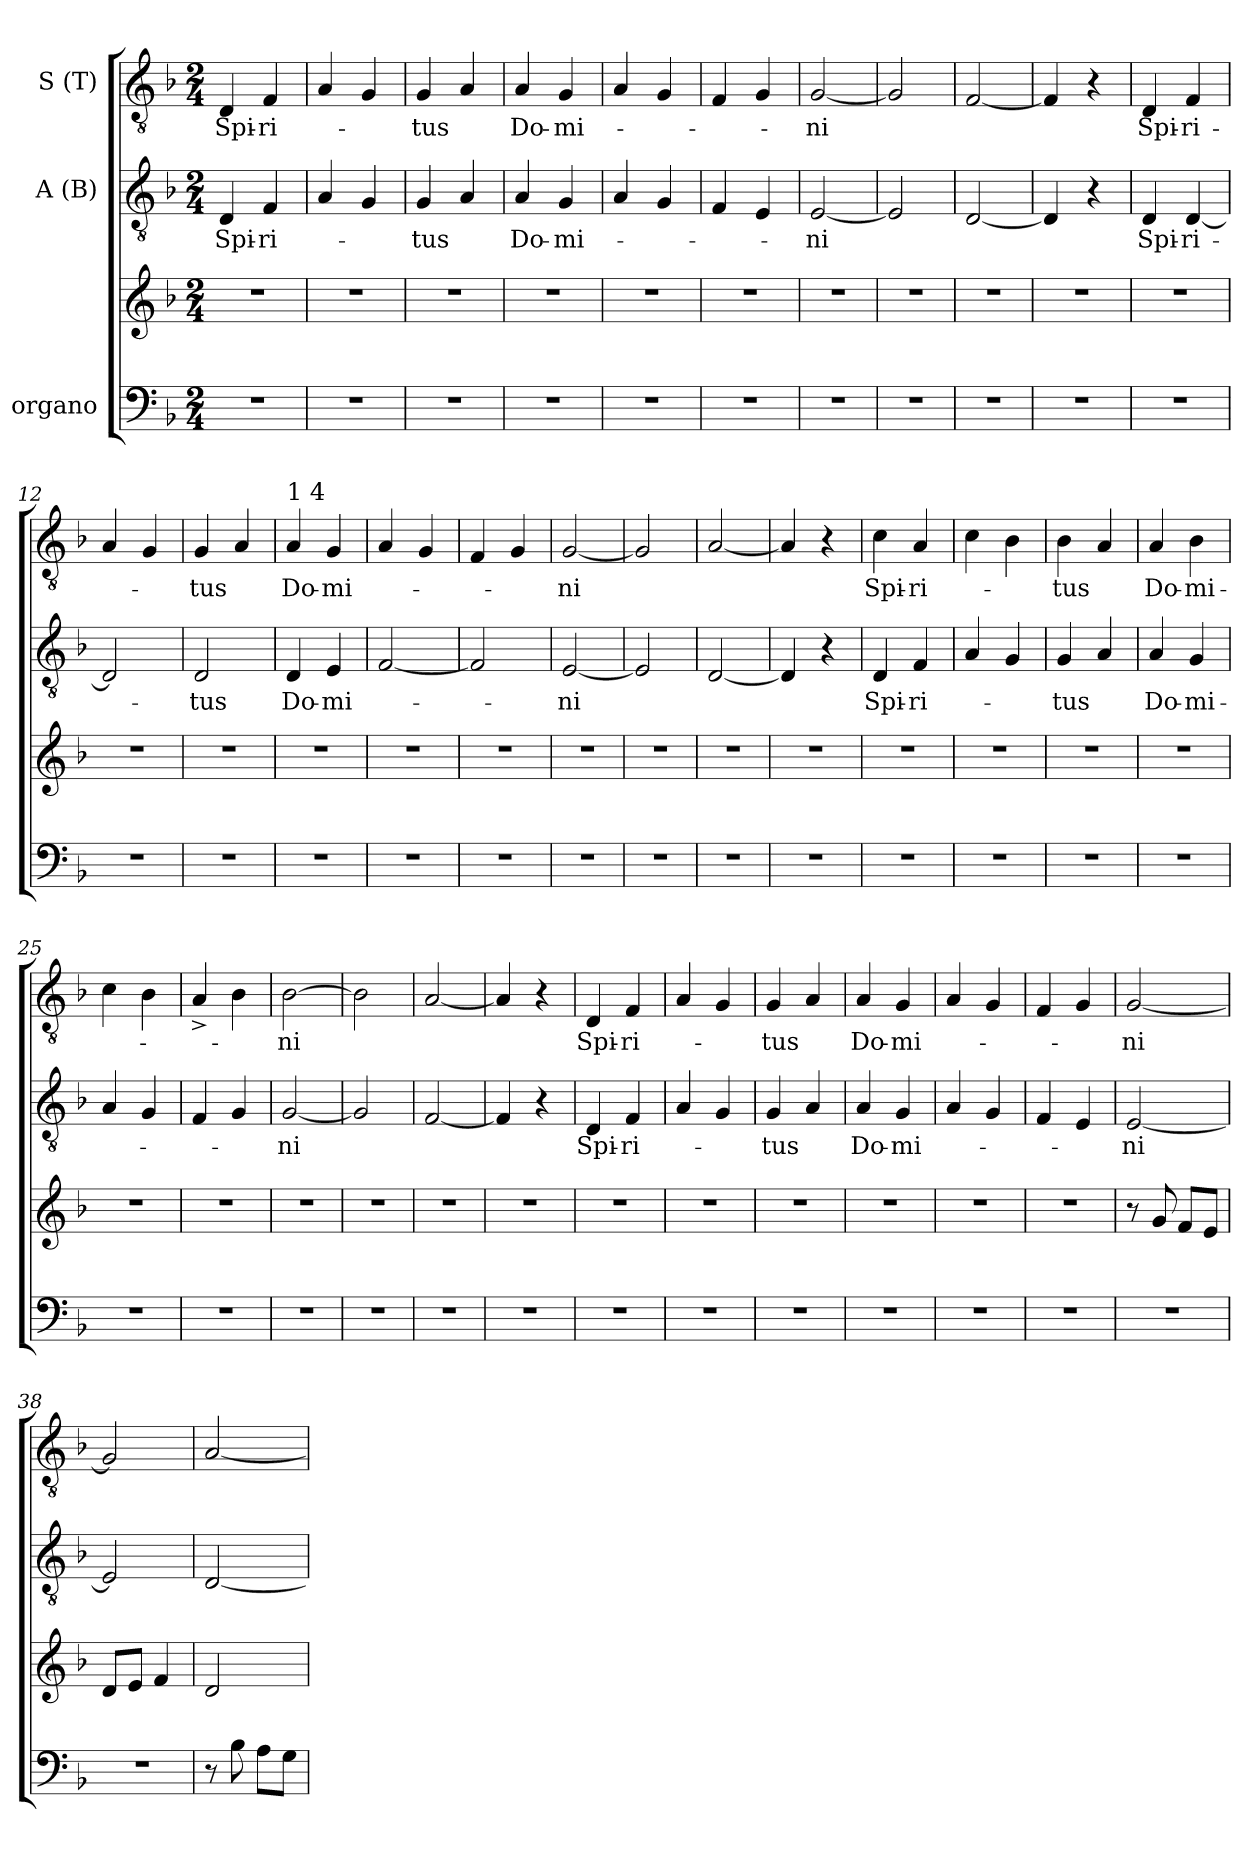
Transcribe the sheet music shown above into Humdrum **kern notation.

**kern	**kern	**kern	**text	**kern	**text
*part3	*part3	*part2	*part2	*part1	*part1
*staff4	*staff3	*staff2	*staff2	*staff1	*staff1
*I"organo	*	*I"A (B)	*	*I"S (T)	*
*clefF4	*clefG2	*clefGv2	*	*clefGv2	*
*k[b-]	*k[b-]	*k[b-]	*	*k[b-]	*
*F:	*F:	*F:	*	*F:	*
*M2/4	*M2/4	*M2/4	*	*M2/4	*
=1	=1	=1	=1	=1	=1
!LO:N:vis=1	!LO:N:vis=1	!	!LO:LY:b	!	!LO:LY:b
2r	2r	4D/	Spi-	4D/	Spi-
!	!	!	!LO:LY:b	!	!LO:LY:b
.	.	4F/	-ri-	4F/	-ri-
=2	=2	=2	=2	=2	=2
!LO:N:vis=1	!LO:N:vis=1	!	!	!	!
2r	2r	4A/	.	4A/	.
.	.	4G/	.	4G/	.
=3	=3	=3	=3	=3	=3
!LO:N:vis=1	!LO:N:vis=1	!	!LO:LY:b	!	!LO:LY:b
2r	2r	4G/	-tus	4G/	-tus
.	.	4A/	.	4A/	.
=4	=4	=4	=4	=4	=4
!LO:N:vis=1	!LO:N:vis=1	!	!LO:LY:b	!	!LO:LY:b
2r	2r	4A/	Do-	4A/	Do-
!	!	!	!LO:LY:b	!	!LO:LY:b
.	.	4G/	-mi-	4G/	-mi-
=5	=5	=5	=5	=5	=5
!LO:N:vis=1	!LO:N:vis=1	!	!	!	!
2r	2r	4A/	.	4A/	.
.	.	4G/	.	4G/	.
=6	=6	=6	=6	=6	=6
!LO:N:vis=1	!LO:N:vis=1	!	!	!	!
2r	2r	4F/	.	4F/	.
.	.	4E/	.	4G/	.
=7	=7	=7	=7	=7	=7
!LO:N:vis=1	!LO:N:vis=1	!	!LO:LY:b	!	!LO:LY:b
2r	2r	[<2E/	-ni	[<2G/	-ni
=8	=8	=8	=8	=8	=8
!LO:N:vis=1	!LO:N:vis=1	!	!	!	!
2r	2r	2E/]	.	2G/]	.
=9	=9	=9	=9	=9	=9
!LO:N:vis=1	!LO:N:vis=1	!	!	!	!
2r	2r	[<2D/	.	[<2F/	.
=10	=10	=10	=10	=10	=10
!LO:N:vis=1	!LO:N:vis=1	!	!	!	!
2r	2r	4D/]	.	4F/]	.
.	.	4r	.	4r	.
=11	=11	=11	=11	=11	=11
!LO:N:vis=1	!LO:N:vis=1	!	!LO:LY:b	!	!LO:LY:b
2r	2r	4D/	Spi-	4D/	Spi-
!	!	!	!LO:LY:b	!	!LO:LY:b
.	.	[<4D/	-ri-	4F/	-ri-
=12	=12	=12	=12	=12	=12
!LO:N:vis=1	!LO:N:vis=1	!	!	!	!
2r	2r	2D/]	.	4A/	.
.	.	.	.	4G/	.
=13	=13	=13	=13	=13	=13
!LO:N:vis=1	!LO:N:vis=1	!	!LO:LY:b	!	!LO:LY:b
2r	2r	2D/	-tus	4G/	-tus
.	.	.	.	4A/	.
!!LO:LB:g=z
=14	=14	=14	=14	=14	=14
!	!	!	!	!LO:TX:a:t=1 4	!
!LO:N:vis=1	!LO:N:vis=1	!	!LO:LY:b	!	!LO:LY:b
2r	2r	4D/	Do-	4A/	Do-
!	!	!	!LO:LY:b	!	!LO:LY:b
.	.	4E/	-mi-	4G/	-mi-
=15	=15	=15	=15	=15	=15
!LO:N:vis=1	!LO:N:vis=1	!	!	!	!
2r	2r	[<2F/	.	4A/	.
.	.	.	.	4G/	.
=16	=16	=16	=16	=16	=16
!LO:N:vis=1	!LO:N:vis=1	!	!	!	!
2r	2r	2F/]	.	4F/	.
.	.	.	.	4G/	.
=17	=17	=17	=17	=17	=17
!LO:N:vis=1	!LO:N:vis=1	!	!LO:LY:b	!	!LO:LY:b
2r	2r	[<2E/	-ni	[<2G/	-ni
=18	=18	=18	=18	=18	=18
!LO:N:vis=1	!LO:N:vis=1	!	!	!	!
2r	2r	2E/]	.	2G/]	.
=19	=19	=19	=19	=19	=19
!LO:N:vis=1	!LO:N:vis=1	!	!	!	!
2r	2r	[<2D/	.	[<2A/	.
=20	=20	=20	=20	=20	=20
!LO:N:vis=1	!LO:N:vis=1	!	!	!	!
2r	2r	4D/]	.	4A/]	.
.	.	4r	.	4r	.
=21	=21	=21	=21	=21	=21
!LO:N:vis=1	!LO:N:vis=1	!	!LO:LY:b	!	!LO:LY:b
2r	2r	4D/	Spi-	4c\	Spi-
!	!	!	!LO:LY:b	!	!LO:LY:b
.	.	4F/	-ri-	4A/	-ri-
=22	=22	=22	=22	=22	=22
!LO:N:vis=1	!LO:N:vis=1	!	!	!	!
2r	2r	4A/	.	4c\	.
.	.	4G/	.	4B-\	.
=23	=23	=23	=23	=23	=23
!LO:N:vis=1	!LO:N:vis=1	!	!LO:LY:b	!	!LO:LY:b
2r	2r	4G/	-tus	4B-\	-tus
.	.	4A/	.	4A/	.
=24	=24	=24	=24	=24	=24
!LO:N:vis=1	!LO:N:vis=1	!	!LO:LY:b	!	!LO:LY:b
2r	2r	4A/	Do-	4A/	Do-
!	!	!	!LO:LY:b	!	!LO:LY:b
.	.	4G/	-mi-	4B-\	-mi-
=25	=25	=25	=25	=25	=25
!LO:N:vis=1	!LO:N:vis=1	!	!	!	!
2r	2r	4A/	.	4c\	.
.	.	4G/	.	4B-\	.
=26	=26	=26	=26	=26	=26
!LO:N:vis=1	!LO:N:vis=1	!	!	!	!
2r	2r	4F/	.	4A^</	.
.	.	4G/	.	4B-\	.
=27	=27	=27	=27	=27	=27
!LO:N:vis=1	!LO:N:vis=1	!	!LO:LY:b	!	!LO:LY:b
2r	2r	[<2G/	-ni	[>2B-\	-ni
=28	=28	=28	=28	=28	=28
!LO:N:vis=1	!LO:N:vis=1	!	!	!	!
2r	2r	2G/]	.	2B-\]	.
!!LO:LB:g=z
=29	=29	=29	=29	=29	=29
!LO:N:vis=1	!LO:N:vis=1	!	!	!	!
2r	2r	[<2F/	.	[<2A/	.
=30	=30	=30	=30	=30	=30
!LO:N:vis=1	!LO:N:vis=1	!	!	!	!
2r	2r	4F/]	.	4A/]	.
.	.	4r	.	4r	.
=31	=31	=31	=31	=31	=31
!LO:N:vis=1	!LO:N:vis=1	!	!LO:LY:b	!	!LO:LY:b
2r	2r	4D/	Spi-	4D/	Spi-
!	!	!	!LO:LY:b	!	!LO:LY:b
.	.	4F/	-ri-	4F/	-ri-
=32	=32	=32	=32	=32	=32
!LO:N:vis=1	!LO:N:vis=1	!	!	!	!
2r	2r	4A/	.	4A/	.
.	.	4G/	.	4G/	.
=33	=33	=33	=33	=33	=33
!LO:N:vis=1	!LO:N:vis=1	!	!LO:LY:b	!	!LO:LY:b
2r	2r	4G/	-tus	4G/	-tus
.	.	4A/	.	4A/	.
=34	=34	=34	=34	=34	=34
!LO:N:vis=1	!LO:N:vis=1	!	!LO:LY:b	!	!LO:LY:b
2r	2r	4A/	Do-	4A/	Do-
!	!	!	!LO:LY:b	!	!LO:LY:b
.	.	4G/	-mi-	4G/	-mi-
=35	=35	=35	=35	=35	=35
!LO:N:vis=1	!LO:N:vis=1	!	!	!	!
2r	2r	4A/	.	4A/	.
.	.	4G/	.	4G/	.
=36	=36	=36	=36	=36	=36
!LO:N:vis=1	!LO:N:vis=1	!	!	!	!
2r	2r	4F/	.	4F/	.
.	.	4E/	.	4G/	.
=37	=37	=37	=37	=37	=37
!LO:N:vis=1	!	!	!LO:LY:b	!	!LO:LY:b
2r	8r	[<2E/	-ni	[<2G/	-ni
.	8g/	.	.	.	.
.	8f/L	.	.	.	.
.	8e/J	.	.	.	.
=38	=38	=38	=38	=38	=38
!LO:N:vis=1	!	!	!	!	!
2r	8d/L	2E/]	.	2G/]	.
.	8e/J	.	.	.	.
.	4f/	.	.	.	.
=39	=39	=39	=39	=39	=39
8r	2d/	[<2D/	.	[<2A/	.
8B-\	.	.	.	.	.
8A\L	.	.	.	.	.
8G\J	.	.	.	.	.
=	=	=	=	=	=
*-	*-	*-	*-	*-	*-
